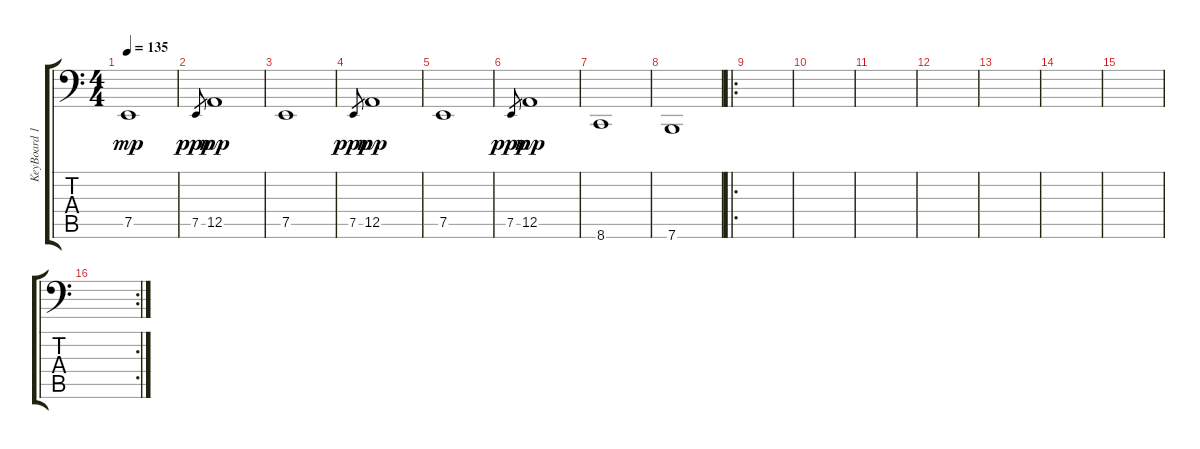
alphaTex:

\track ("KeyBoard 1" "KeyBoard 1") {instrument stringensemble1}
\staff {score tabs}
\tuning (E3 B2 G2 D2 A1 E1) {hide}
\ts (4 4)
\tempo 135
\clef f4
\ks c
7.5.1{dy mp instrument stringensemble1} |
7.5.8{gr dy ppp} 12.5.1{dy mp} |
7.5.1 |
7.5.8{gr dy ppp} 12.5.1{dy mp} |
7.5.1 |
7.5.8{gr dy ppp} 12.5.1{dy mp} |
8.6.1 |
7.6.1 |
\ro
|
|
|
|
|
|
|
\rc 2
